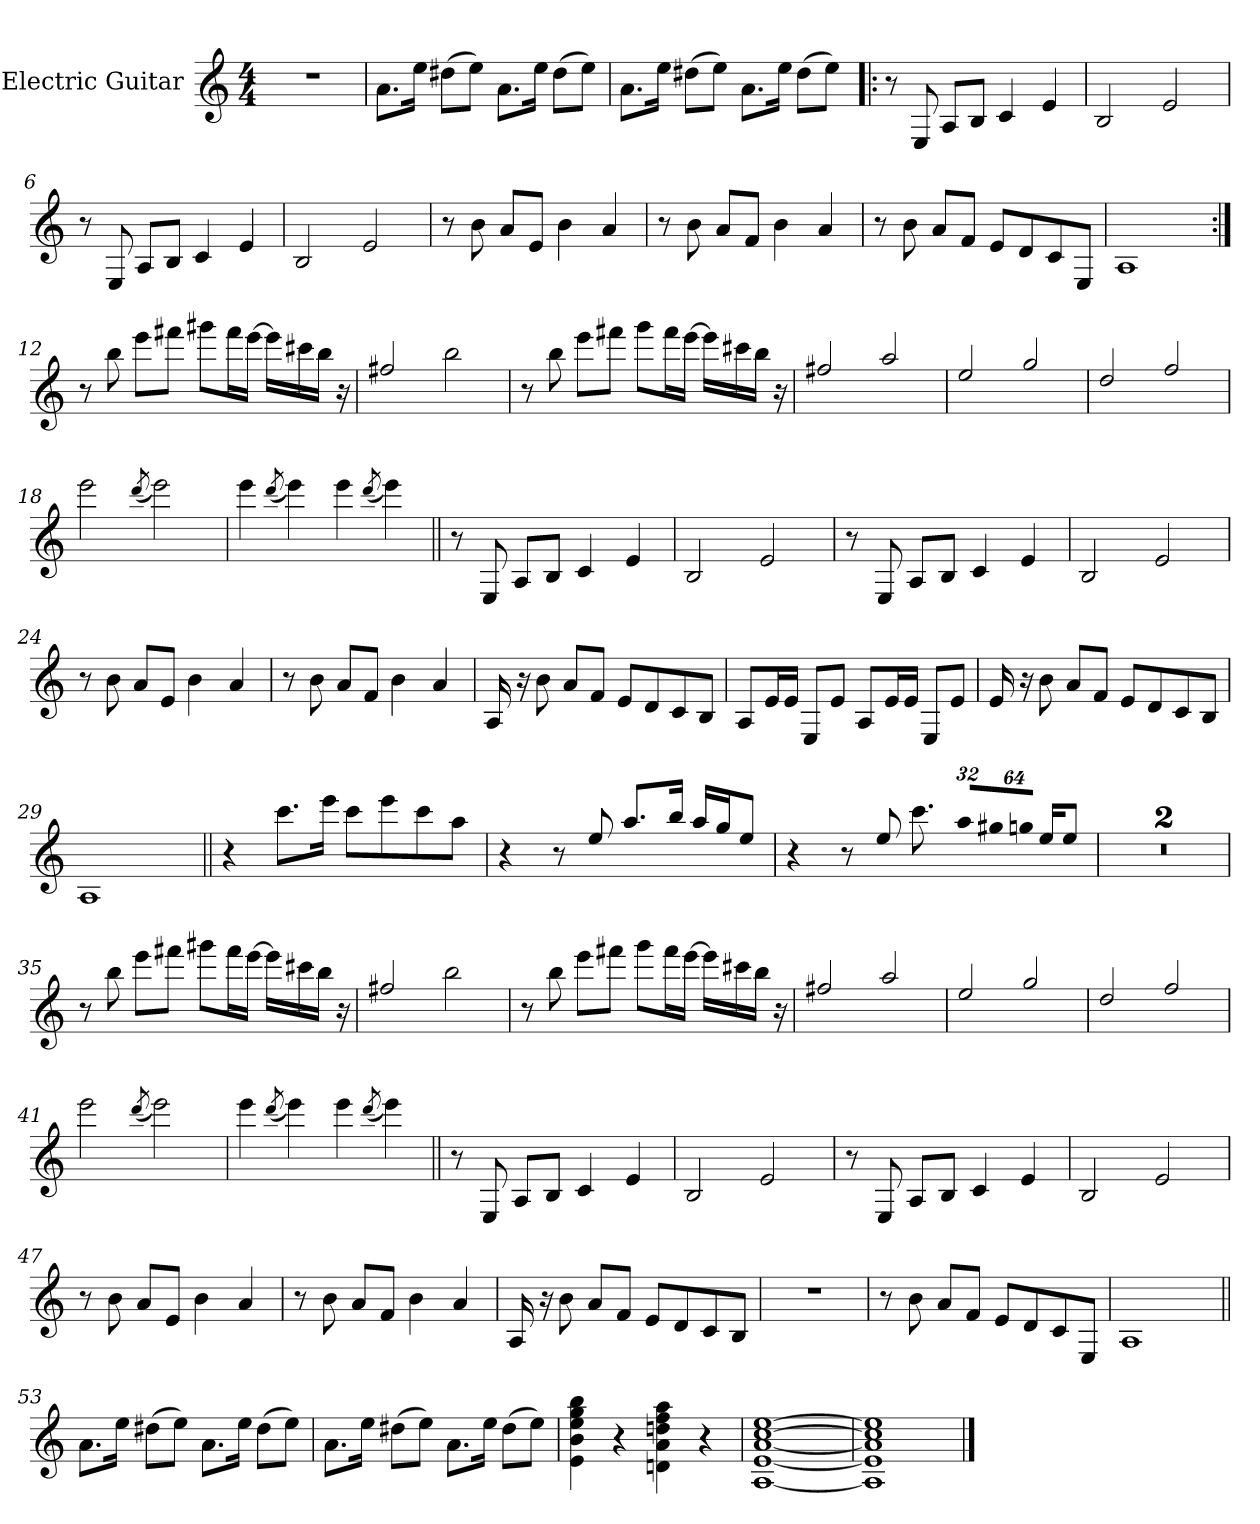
**kern
*part1
*staff1
*I"Electric Guitar
*I'E. Gtr.
!!LO:PB:g=z
*clefG2
*ITrd7c12
*k[]
*C:
*M4/4
*MM110
=1
1r
=2
8.Ai\L
16ei\Jk
(8d#Xi\L
8ei\J)
8.Ai\L
16ei\Jk
(8d#i\L
8ei\J)
=3
8.Ai\L
16ei\Jk
(8d#Xi\L
8ei\J)
8.Ai\L
16ei\Jk
(8d#i\L
8ei\J)
!!LO:LB:g=z
=4!|:
8r
8EEi/
8AAi/L
8BBi/J
4Ci/
4Ei/
=5
2BBi/
2Ei/
=6
8r
8EEi/
8AAi/L
8BBi/J
4Ci/
4Ei/
=7
2BBi/
2Ei/
!!LO:LB:g=z
=8
8r
8Bi\
8Ai/L
8Ei/J
4Bi\
4Ai/
=9
8r
8Bi\
8Ai/L
8Fi/J
4Bi\
4Ai/
=10
8r
8Bi\
8Ai/L
8Fi/J
8Ei/L
8Di/
8Ci/
8EEi/J
=11
1AAi
!!LO:LB:g=z
=12:|!
8r
8bi\
8eei\L
8ff#Xi\J
8gg#Xi\L
16ff#i\L
[>16eei\JJ
16eei\LL]
16cc#Xi\
16bi\JJ
16r
=13
2f#Xi/
2bi\
=14
8r
8bi\
8eei\L
8ff#Xi\J
8ggi\L
16ff#i\L
[>16eei\JJ
16eei\LL]
16cc#Xi\
16bi\JJ
16r
=15
2f#Xi/
2ai/
!!LO:LB:g=z
=16
2ei/
2gi/
=17
2di/
2fi/
=18
2eei\
(8qddi/
2eei\)
=19
4eei\
(8qddi/
4eei\)
4eei\
(8qddi/
4eei\)
!!LO:LB:g=z
=20||
8r
8EEi/
8AAi/L
8BBi/J
4Ci/
4Ei/
=21
2BBi/
2Ei/
=22
8r
8EEi/
8AAi/L
8BBi/J
4Ci/
4Ei/
=23
2BBi/
2Ei/
!!LO:LB:g=z
=24
8r
8Bi\
8Ai/L
8Ei/J
4Bi\
4Ai/
=25
8r
8Bi\
8Ai/L
8Fi/J
4Bi\
4Ai/
=26
16AAi/
16r
8Bi\
8Ai/L
8Fi/J
8Ei/L
8Di/
8Ci/
8BBi/J
!!LO:LB:g=z
=27
8AAi/L
16Ei/L
16Ei/JJ
8EEi/L
8Ei/J
8AAi/L
16Ei/L
16Ei/JJ
8EEi/L
8Ei/J
=28
16Ei/
16r
8Bi\
8Ai/L
8Fi/J
8Ei/L
8Di/
8Ci/
8BBi/J
=29
1AAi
!!LO:PB:g=z
=30||
4r
8.cci\L
16eei\Jk
8cci\L
8eei\
8cci\
8ai\J
=31
4r
8r
8ei/
8.ai/L
16bi/Jk
16ai/LL
16gi/J
8ei/J
=32
4r
8r
8ei/
8.cci\
*Xbrackettup
!LO:N:vis=16
512%21ai/LL
!LO:N:vis=16
1024%43g#Xi/
!LO:N:vis=16
1024%43gni/JJ
16ei/KL
8ei/J
=33
1r
!!LO:LB:g=z
=34
1r
=35
8r
8bi\
8eei\L
8ff#Xi\J
8gg#Xi\L
16ff#i\L
[>16eei\JJ
16eei\LL]
16cc#Xi\
16bi\JJ
16r
=36
2f#Xi/
2bi\
=37
8r
8bi\
8eei\L
8ff#Xi\J
8ggi\L
16ff#i\L
[>16eei\JJ
16eei\LL]
16cc#Xi\
16bi\JJ
16r
!!LO:LB:g=z
=38
2f#Xi/
2ai/
=39
2ei/
2gi/
=40
2di/
2fi/
=41
2eei\
(8qddi/
2eei\)
=42
4eei\
(8qddi/
4eei\)
4eei\
(8qddi/
4eei\)
!!LO:LB:g=z
=43||
8r
8EEi/
8AAi/L
8BBi/J
4Ci/
4Ei/
=44
2BBi/
2Ei/
=45
8r
8EEi/
8AAi/L
8BBi/J
4Ci/
4Ei/
=46
2BBi/
2Ei/
!!LO:LB:g=z
=47
8r
8Bi\
8Ai/L
8Ei/J
4Bi\
4Ai/
=48
8r
8Bi\
8Ai/L
8Fi/J
4Bi\
4Ai/
=49
16AAi/
16r
8Bi\
8Ai/L
8Fi/J
8Ei/L
8Di/
8Ci/
8BBi/J
!!LO:LB:g=z
=50
1r
=51
8r
8Bi\
8Ai/L
8Fi/J
8Ei/L
8Di/
8Ci/
8EEi/J
=52
1AAi
!!LO:LB:g=z
=53||
8.Ai\L
16ei\Jk
(8d#Xi\L
8ei\J)
8.Ai\L
16ei\Jk
(8d#i\L
8ei\J)
=54
8.Ai\L
16ei\Jk
(8d#Xi\L
8ei\J)
8.Ai\L
16ei\Jk
(8d#i\L
8ei\J)
=55
4Ei\ 4Bi 4ei 4gi 4bi
4r
4Dni\ 4Ai 4dni 4fi 4ai
4r
=56
[<1AAi [<1Ei [<1Ai [>1ci [>1ei
=57
1AAi] 1Ei] 1Ai] 1ci] 1ei]
==
*-
